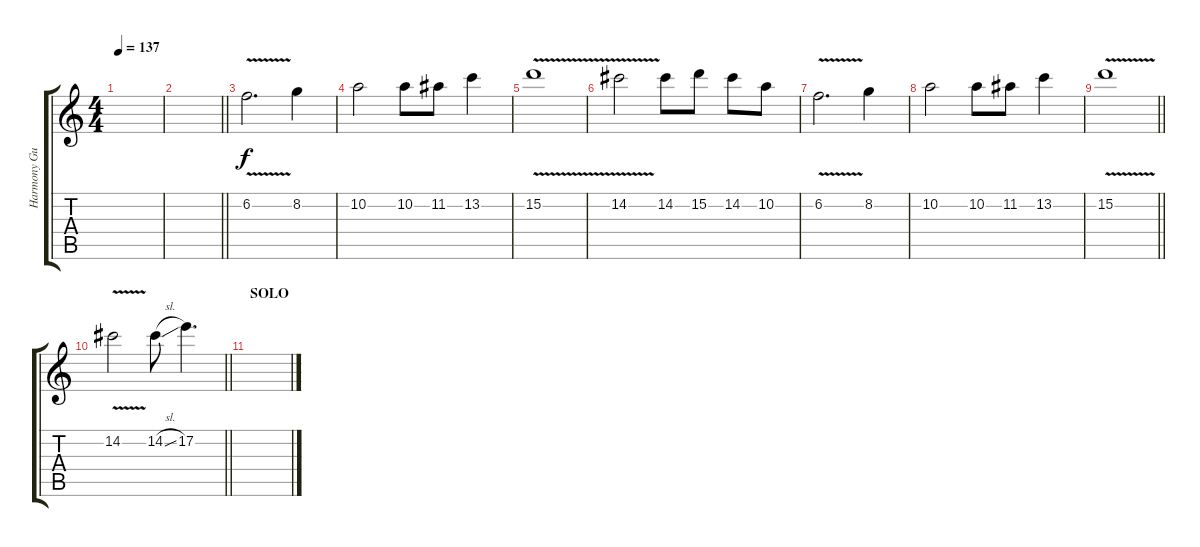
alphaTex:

\track ("Harmony Guitar 2" "Harmony Gu") {instrument distortionguitar}
\staff {score tabs}
\tuning (E4 B3 G3 D3 A2 D2) {hide}
\ts (4 4)
\tempo 137
\clef g2
\ks c
|
\barLineRight lightlight
|
6.2{v}.2{d} 8.2.4 |
10.2.2 10.2.8 11.2.8 13.2.4 |
15.2{v}.1 |
14.2{v}.2 14.2.8 15.2.8 14.2.8 10.2.8 |
6.2{v}.2{d} 8.2.4 |
10.2.2 10.2.8 11.2.8 13.2.4 |
\barLineRight lightlight
15.2{v}.1 |
\barLineRight lightlight
14.2{v}.2 14.2{sl}.8 17.2.4{d} |
\section ("" "SOLO")
